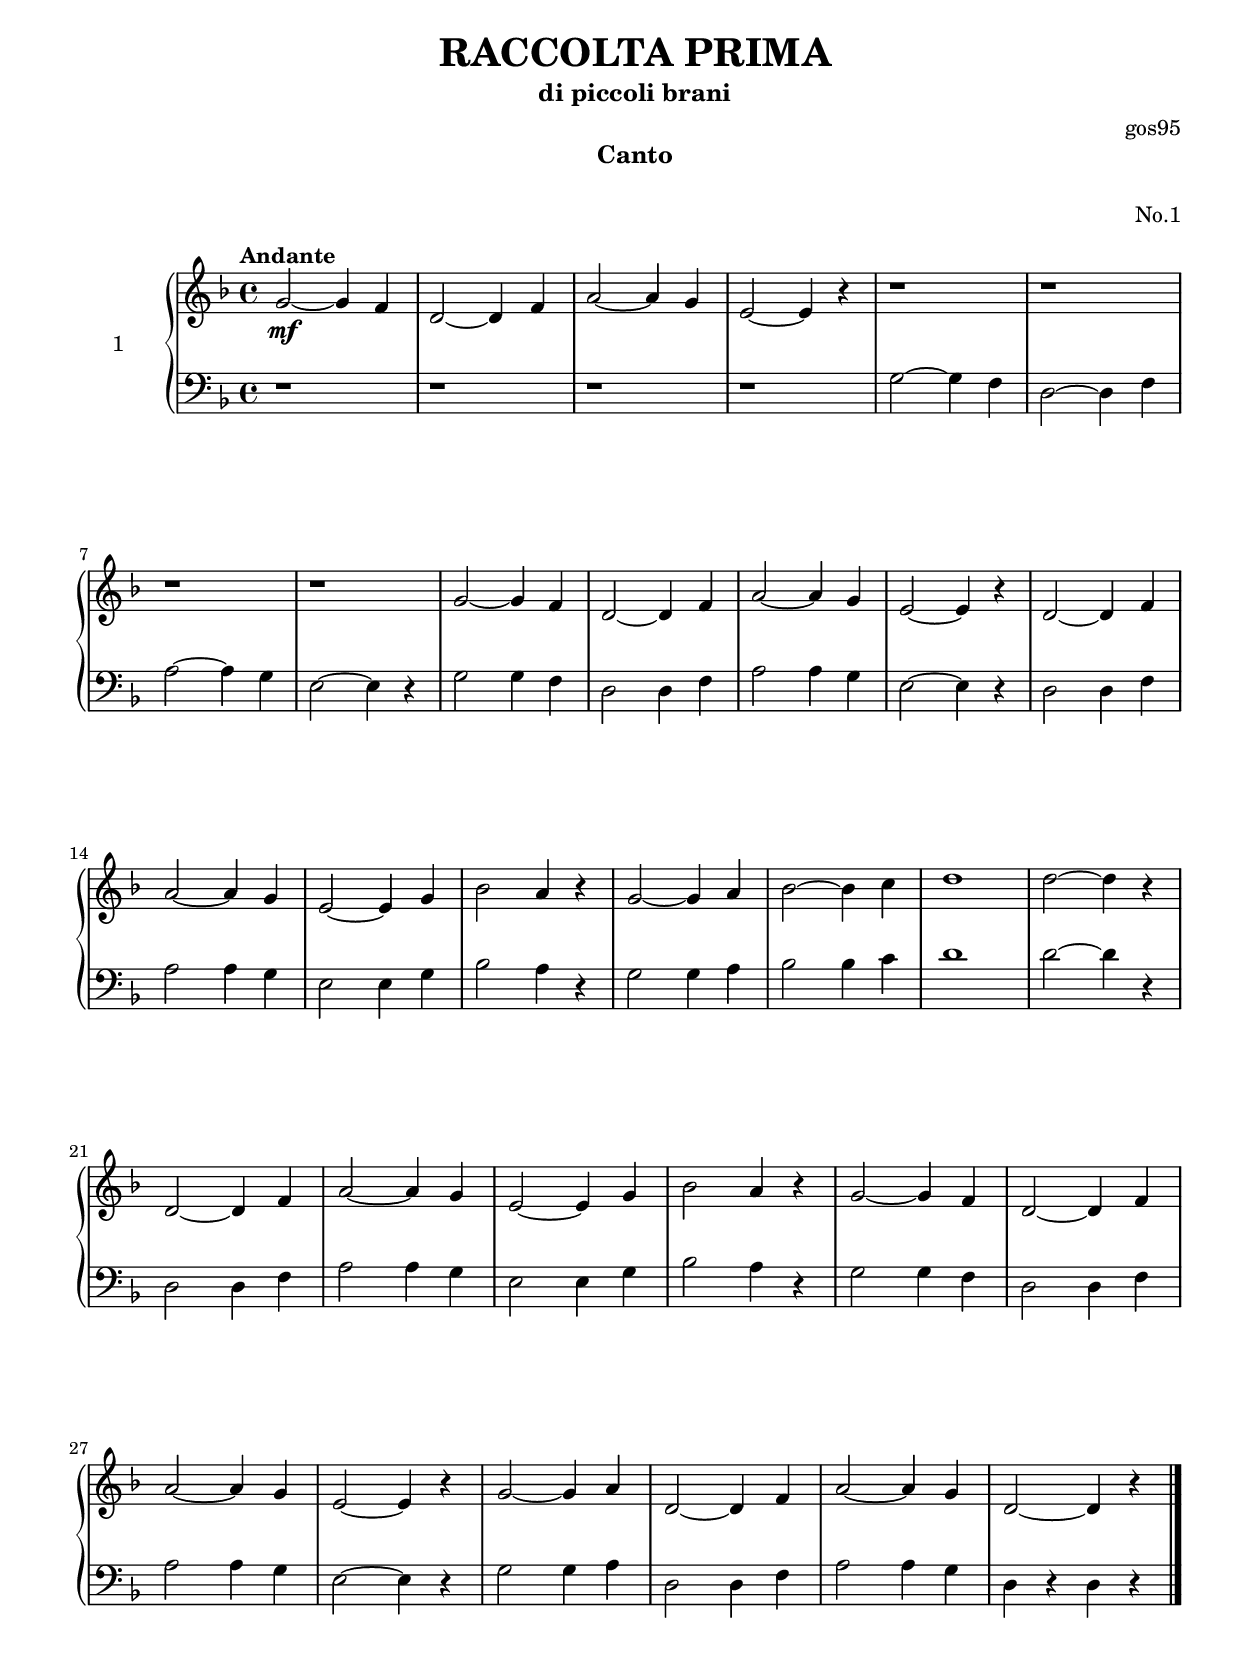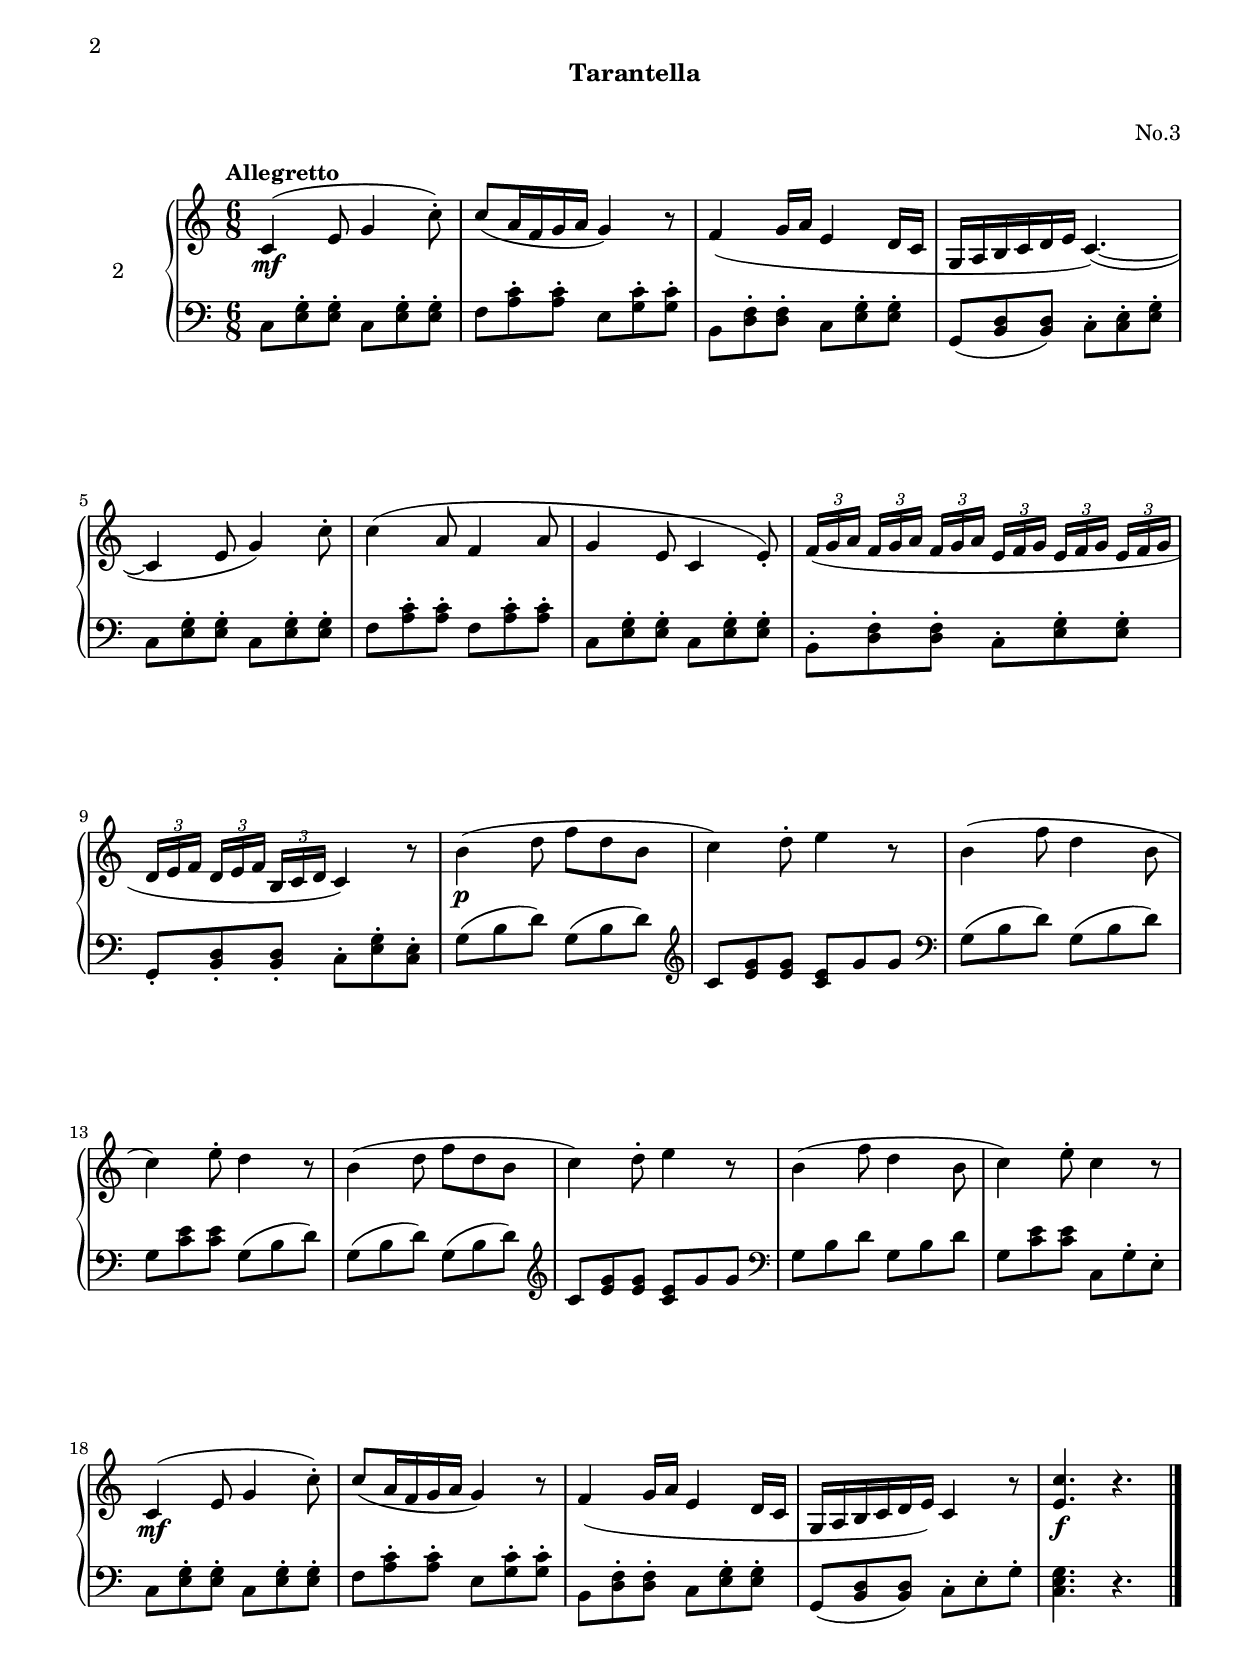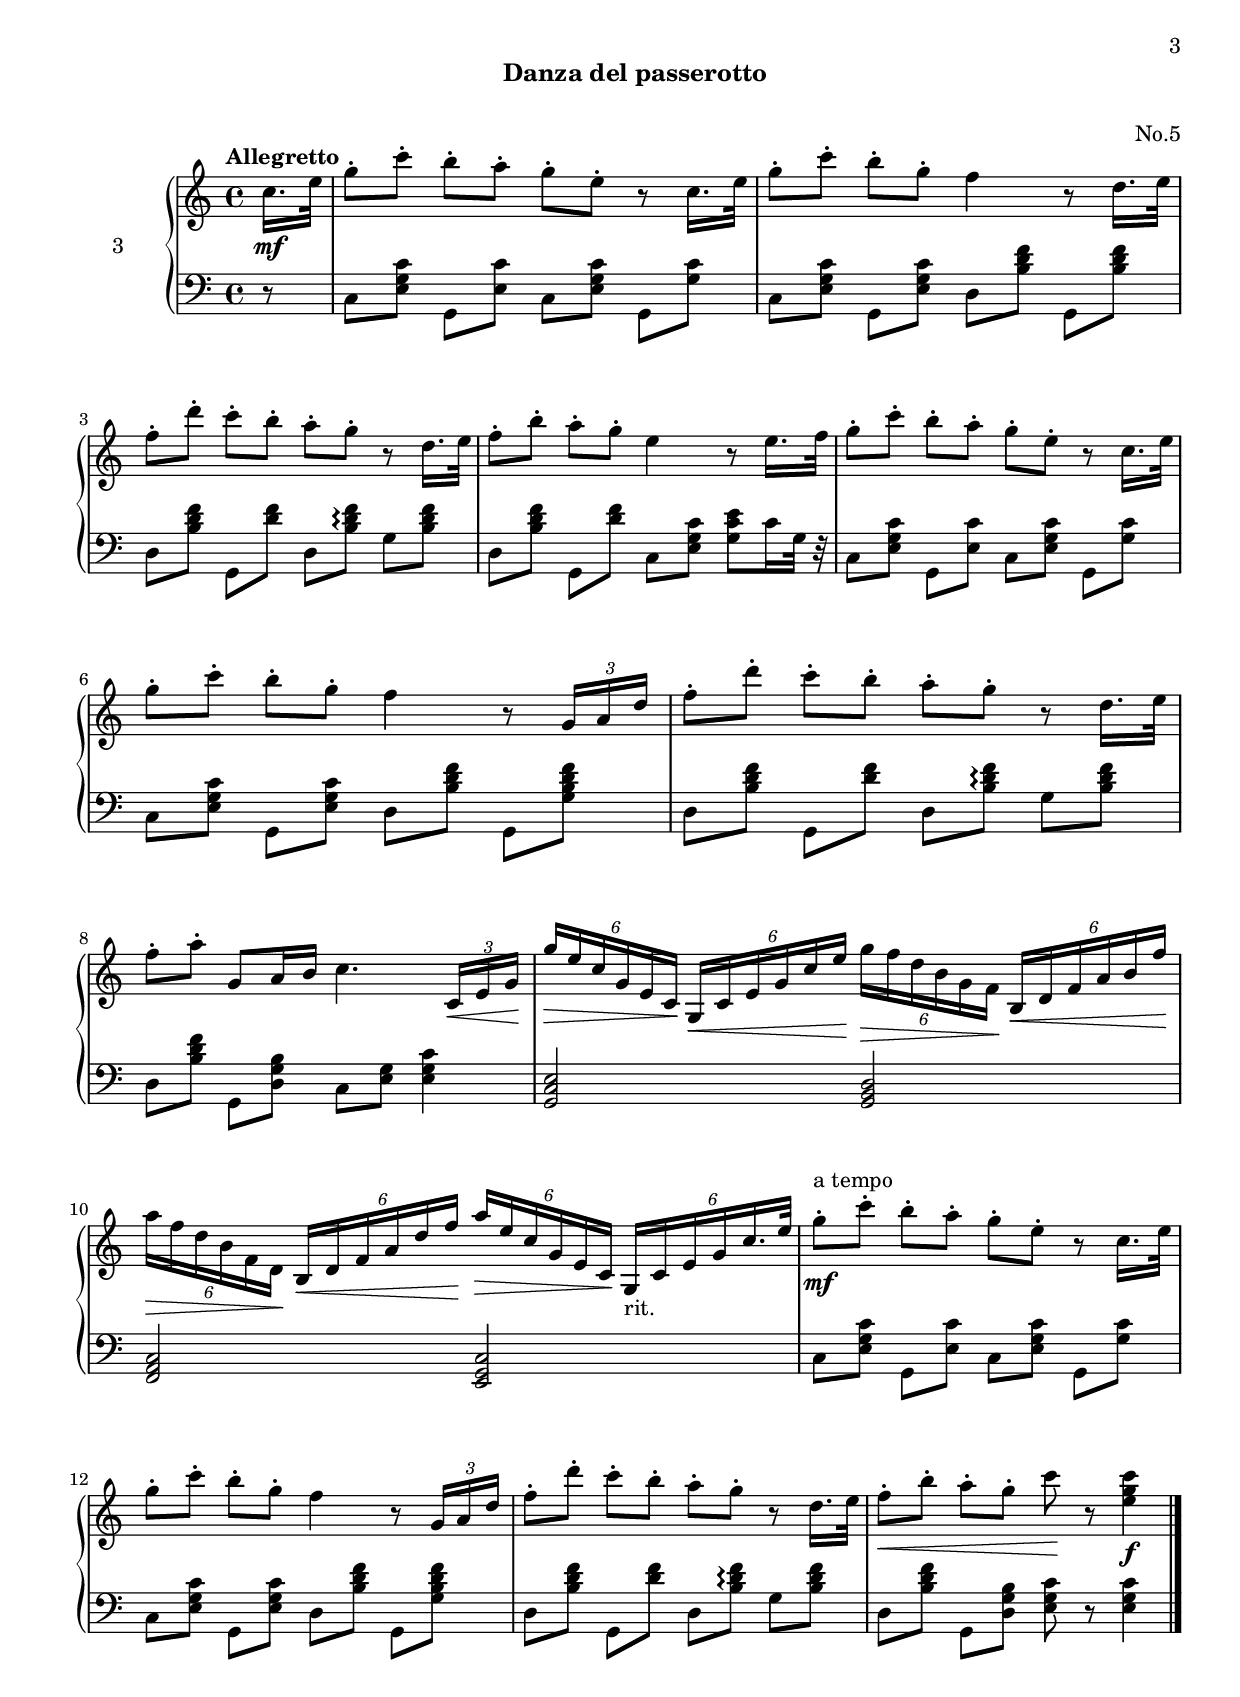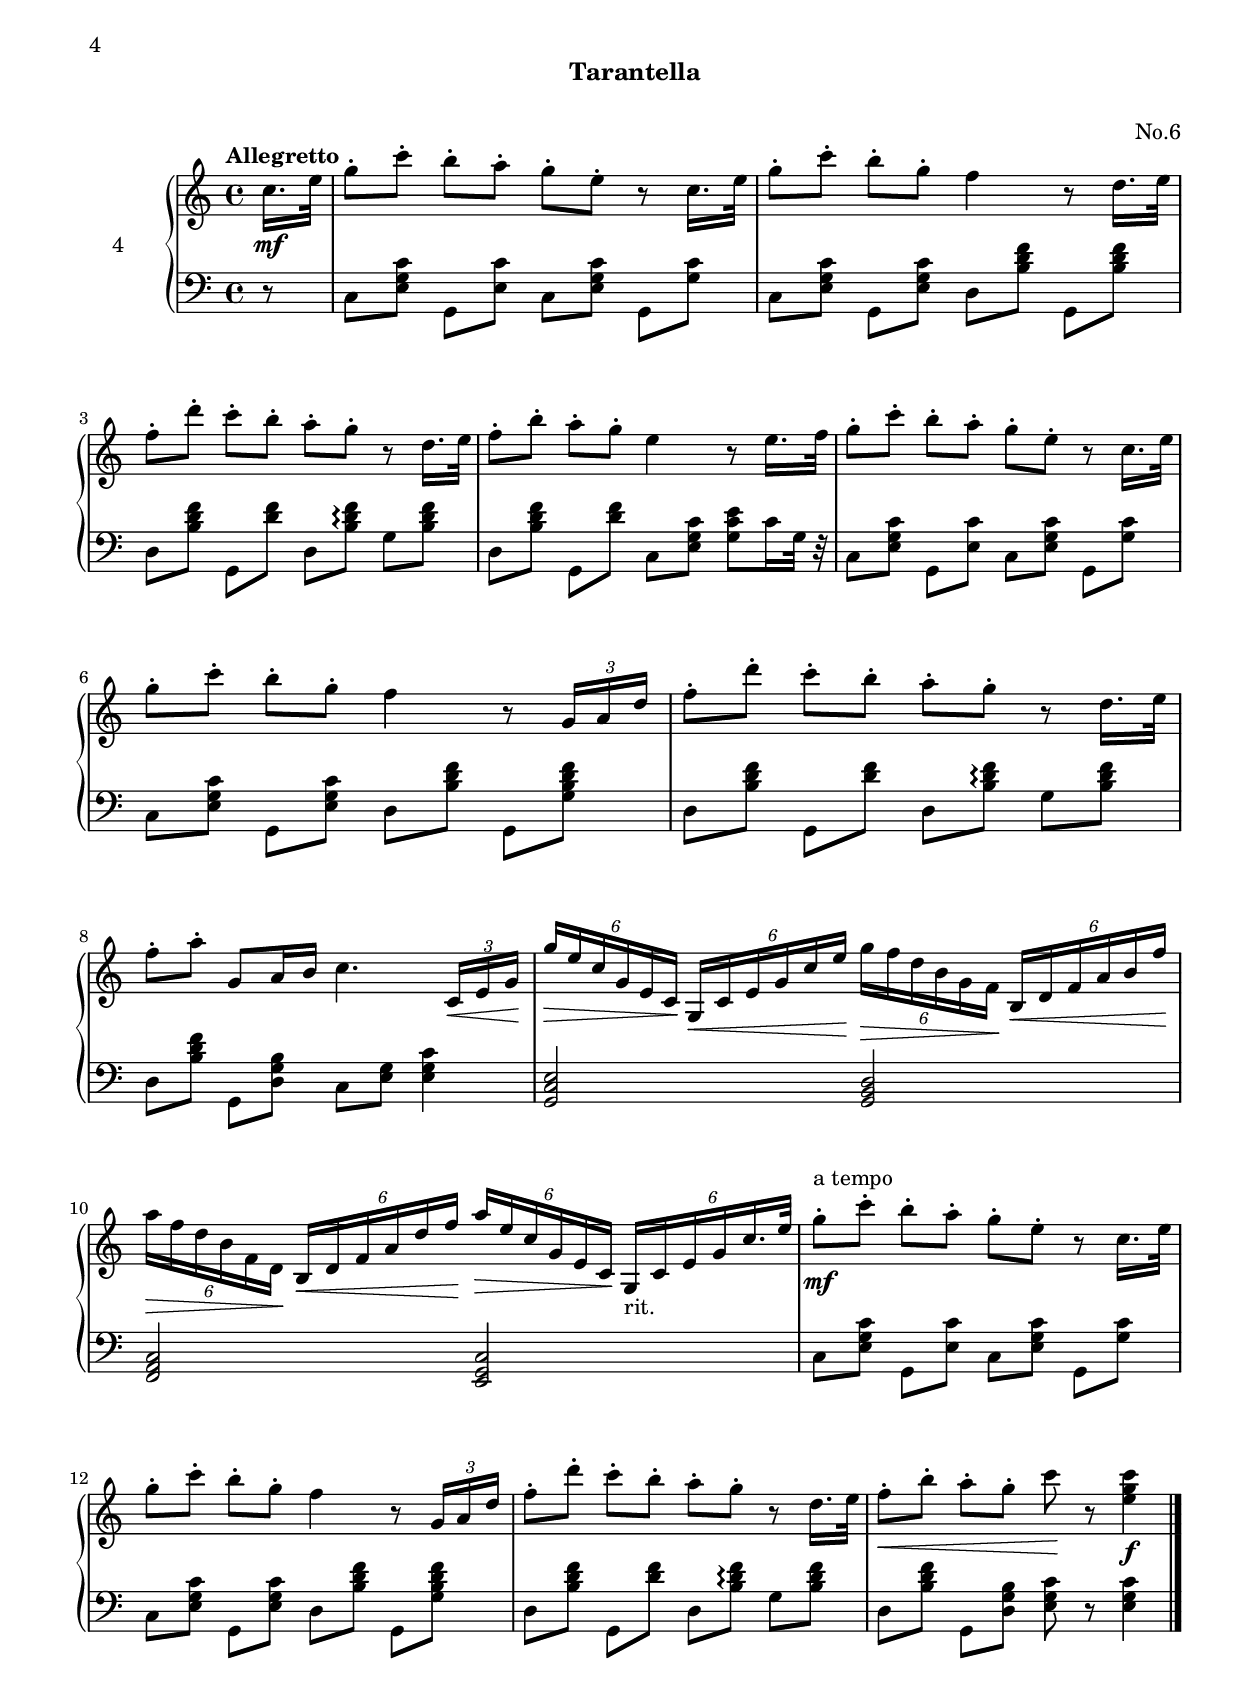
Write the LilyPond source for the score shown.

% ===========================================================================================================
% raccolta-prima.ly
%  ___                _ _          ___     _            
% | _ \__ _ __ __ ___| | |_ __ _  | _ \_ _(_)_ __  __ _ 
% |   / _` / _/ _/ _ \ |  _/ _` | |  _/ '_| | '  \/ _` |
% |_|_\__,_\__\__\___/_|\__\__,_| |_| |_| |_|_|_|_\__,_|
%
% Copyright (c) 2021 Alessandro Fraschetti (mail: gos95@gommagomma.net)
% ===========================================================================================================


\version "2.12.3"
#(ly:set-option 'delete-intermediate-files #t)
#(set-global-staff-size 19)


% ===========================================================================================================
% ------------------------------------------  I N C L U D E S  ----------------------------------------------
% ===========================================================================================================
% ===========================================================================================================
% raccolta-prima-01-canto.ly
%  ___                _ _          ___     _            
% | _ \__ _ __ __ ___| | |_ __ _  | _ \_ _(_)_ __  __ _ 
% |   / _` / _/ _/ _ \ |  _/ _` | |  _/ '_| | '  \/ _` |
% |_|_\__,_\__\__\___/_|\__\__,_| |_| |_| |_|_|_|_\__,_|
%
% Copyright (c) 2021 Alessandro Fraschetti (mail: gos95@gommagomma.net)
% ===========================================================================================================


unoUpper = \relative c'' {
    \clef violin
    \time 4/4
    \key d \minor
	\tempo "Andante"

    g2\mf~ g4 f
    d2~ d4 f
    a2~ a4 g
    e2~ e4 r

    r1
    r1
    r1
    r1

%    \break

    g2~ g4 f
    d2~ d4 f
    a2~ a4 g
    e2~ e4 r

    d2~ d4 f
    a2~ a4 g
    e2~ e4 g
    bes2 a4 r

%    \break

    g2~ g4 a
    bes2~ bes4 c
    d1
    d2~ d4 r

    d,2~ d4 f
    a2~ a4 g
    e2~ e4 g
    bes2 a4 r

%    \break

    g2~ g4 f
    d2~ d4 f
    a2~ a4 g
    e2~ e4 r

    g2~ g4 a
    d,2~ d4 f
    a2~ a4 g
    d2~ d4 r

    \bar "|."
}

unoLower = \relative c' {
    \clef bass
    \time 4/4
	\key d \minor

    r1
    r
    r
    r

    g2~ g4 f
    d2~ d4 f
    a2~ a4 g
    e2~ e4 r

%    \break

    g2   g4 f
    d2   d4 f
    a2   a4 g
    e2~ e4 r

    d2 d4 f
    a2 a4 g
    e2 e4 g
    bes2 a4 r

%    \break

    g2   g4 a
    bes2 bes4 c
    d1
    d2~ d4 r

    d,2  d4 f
    a2  a4 g
    e2  e4 g
    bes2 a4 r

%    \break

    g2   g4 f
    d2   d4 f
    a2   a4 g
    e2~ e4 r

    g2   g4 a
    d,2   d4 f
    a2   a4 g
    d4 r4 d r4

    \bar "|."
}

% ===========================================================================================================
% raccolta-prima-03-tarantella.ly
%  ___                _ _          ___     _            
% | _ \__ _ __ __ ___| | |_ __ _  | _ \_ _(_)_ __  __ _ 
% |   / _` / _/ _/ _ \ |  _/ _` | |  _/ '_| | '  \/ _` |
% |_|_\__,_\__\__\___/_|\__\__,_| |_| |_| |_|_|_|_\__,_|
%
% Copyright (c) 2021 Alessandro Fraschetti (mail: gos95@gommagomma.net)
% ===========================================================================================================


treUpper = \relative c' {
    \clef violin
    \time 6/8
    \key c \major
	\tempo "Allegretto"

	% tema1
	c4\mf( e8 g4 c8\staccato)
	c8( a16 f g a g4) r8
	f4( g16 a e4 d16 c
	g a b c d e c4.~)(

	c4 e8 g4) c8\staccato
	c4( a8 f4 a8
	g4 e8 c4 e8\staccato)
	\tuplet 3/2 { f16[( g a] } \tuplet 3/2 { f[ g a] } \tuplet 3/2 { f[ g a] } \tuplet 3/2 { e[ f g] } \tuplet 3/2 { e[ f g] } \tuplet 3/2 { e[ f g] }
		\tuplet 3/2 { d[ e f] } \tuplet 3/2 { d[ e f] } \tuplet 3/2 { b,[ c d] } c4) r8

	% tema2
    b'4\p( d8 f8 d8 b8
    c4) d8\staccato e4 r8
    b4( f'8 d4 b8
    c4) e8\staccato d4 r8

    b4( d8 f8 d8 b8
    c4) d8\staccato e4 r8
    b4( f'8 d4 b8
    c4) e8\staccato c4 r8

	% coda
	c,4\mf( e8 g4 c8\staccato)
	c8( a16 f g a g4) r8
	f4( g16 a e4 d16 c
	g a b c d e) c4 r8

	<e c'>4.\f r4.


    \bar "|."
}
treLower = \relative c {
    \clef bass
    \time 6/8
    \key c \major	

	% tema1
	c8 <e g>8\staccato <e g>8\staccato			c8 <e g>8\staccato <e g>8\staccato
	f8 <a c>8\staccato <a c>8\staccato			e8 <g c>8\staccato <g c>8\staccato
	b,8 <d f>8\staccato <d f>8\staccato			c8 <e g>8\staccato <e g>8\staccato
	g,8( <b d>8 <b d>8)							c8\staccato <c e>8\staccato <e g>8\staccato

	c8 <e g>8\staccato <e g>8\staccato			c8 <e g>8\staccato <e g>8\staccato
	f8 <a c>8\staccato <a c>8\staccato			f8 <a c>8\staccato <a c>8\staccato
	c,8 <e g>8\staccato <e g>8\staccato			c8 <e g>8\staccato <e g>8\staccato
    b8\staccato <d f>8\staccato <d f>8\staccato	c8\staccato <e g>8\staccato <e g>8\staccato
	g,8\staccato <b d>8\staccato <b d>8\staccato    c8\staccato <e g>8\staccato <c e>8\staccato

	% tema2
    g'8( b8 d8)                      g,8( b8 d8)
    \clef violin c8 <e g>8 <e g>8    <c e>8 g'8 g8
    \clef bass g,8( b8 d8)           g,8( b8 d8)
    g,8 <c e>8 <c e>8                g8( b8 d8)

    g,8( b8 d8)                      g,8( b8 d8)
    \clef violin c8 <e g>8 <e g>8    <c e>8 g'8 g8
    \clef bass g,8 b8 d8             g,8 b8 d8
    g,8 <c e>8 <c e>8                c,8 g'8\staccato e8\staccato

	% coda
	c8 <e g>8\staccato <e g>8\staccato			c8 <e g>8\staccato <e g>8\staccato
	f8 <a c>8\staccato <a c>8\staccato			e8 <g c>8\staccato <g c>8\staccato
	b,8 <d f>8\staccato <d f>8\staccato			c8 <e g>8\staccato <e g>8\staccato
	g,8( <b d>8 <b d>8)							c8\staccato e8\staccato g8\staccato

	<c, e g>4. r4.

    \bar "|."
}

% ===========================================================================================================
% raccolta-prima-05-danza-del-passerotto.ly
%  ___                _ _          ___     _            
% | _ \__ _ __ __ ___| | |_ __ _  | _ \_ _(_)_ __  __ _ 
% |   / _` / _/ _/ _ \ |  _/ _` | |  _/ '_| | '  \/ _` |
% |_|_\__,_\__\__\___/_|\__\__,_| |_| |_| |_|_|_|_\__,_|
%
% Copyright (c) 2021 Alessandro Fraschetti (mail: gos95@gommagomma.net)
% ===========================================================================================================


cinqueUpper = \relative c'' {
    \clef violin
    \time 4/4
    \key c \major
	\tempo "Allegretto"


	% tema1
	\partial 8 c16.\mf e32
	g8\staccato[	c8\staccato]		b8\staccato[	a8\staccato]		g8\staccato[	e8\staccato]		r8 	c16. e32
	g8\staccato[	c8\staccato]		b8\staccato[	g8\staccato]		f4									r8 	d16. e32
	f8\staccato[	d'8\staccato]		c8\staccato[	b8\staccato]		a8\staccato[	g8\staccato]		r8 	d16. e32
	f8\staccato[	b8\staccato]		a8\staccato[	g8\staccato]		e4									r8 	e16. f32


	% tema1 ripetizione
	g8\staccato[	c8\staccato]		b8\staccato[	a8\staccato]		g8\staccato[	e8\staccato]		r8 	c16. e32
	g8\staccato[	c8\staccato]		b8\staccato[	g8\staccato]		f4									r8 	\tuplet 3/2 { g,16[ a d] }
	f8\staccato[	d'8\staccato]		c8\staccato[	b8\staccato]		a8\staccato[	g8\staccato]		r8 	d16. e32
	f8\staccato[	a8\staccato]		g,8[			a16 b]				c4.									\tuplet 3/2 { c,16\<[ e g\!] }

	% tema2
%	\tempo "ad lib"
%	\cadenzaOn
	\tuplet 6/4 { g'16\>[ e c g e c\!] } \tuplet 6/4 { g16\<[ c e g c e\!] }
	\tuplet 6/4 { g16[\> f d b g f\!] } \tuplet 6/4 { b,16\<[ d f a b f'\!] }
	\tuplet 6/4 { a16[\> f d b f d\!] } \tuplet 6/4 { b16\<[ d f a d f\!] }
    \tuplet 6/4 { a16[\> e c g e c\!] } \tuplet 6/4 { g16[-"rit." c e g c16. e32] }
%	\cadenzaOff
	\bar "|"


	% tema1
	g8\staccato\mf^"a tempo"[	c8\staccato]		b8\staccato[	a8\staccato]		g8\staccato[	e8\staccato]		r8 	c16. e32
	g8\staccato[	c8\staccato]		b8\staccato[	g8\staccato]		f4									r8 	\tuplet 3/2 { g,16[ a d] }
	f8\staccato[	d'8\staccato]		c8\staccato[	b8\staccato]		a8\staccato[	g8\staccato]		r8 	d16. e32
	f8\staccato\<[	b8\staccato]		a8\staccato[	g\staccato]			c8\!			r8					<e, g c>4\f


    \bar "|."
}
cinqueLower = \relative c {
    \clef bass
    \time 4/4
    \key c \major	


	% tema1
	\partial 8 r8
	c8[		<e g c>8]			g,8[	<e' c'>8]		c8[		<e g c>8]			g,8[	<g' c>8]
	c,8[	<e g c>8]			g,8[	<e' g c>8]		d8[		<b' d f>8]			g,8[	<b' d f>8]
	d,8[	<b' d f>8]			g,8[	<d'' f>8]		d,8[	<b' d f>8\arpeggio]	g8[		<b d f>8]
	d,8[	<b' d f>8]			g,8[	<d'' f>8]		c,8[	<e g c>8]			<g c e>8 c16 g32 r32


	% tema1 ripetizione
	c,8[	<e g c>8]			g,8[	<e' c'>8]		c8[		<e g c>8]			g,8[	<g' c>8]
	c,8[	<e g c>8]			g,8[	<e' g c>8]		d8[		<b' d f>8]			g,8[	<g' b d f>8]
	d8[		<b' d f>8]			g,8[	<d'' f>8]		d,8[	<b' d f>8\arpeggio]	g8[		<b d f>8]
    d,8[	<b' d f>8]			g,8[	<d' g b>8]		c8[	<e g>8]					<e g c>4

	% tema2
%	\cadenzaOn
	<g, c e>2 			<g b d>2
	<f a c>2 			<e g c>2
%	\cadenzaOff
	\bar "|"


	% tema1
	c'8[	<e g c>8]			g,8[	<e' c'>8]		c8[		<e g c>8]			g,8[	<g' c>8]
	c,8[	<e g c>8]			g,8[	<e' g c>8]		d8[		<b' d f>8]			g,8[	<g' b d f>8]
	d8[		<b' d f>8]			g,8[	<d'' f>8]		d,8[	<b' d f>8\arpeggio]	g8[		<b d f>8]
    d,8[	<b' d f>8]			g,8[	<d' g b>8]		<e g c>8 r8					<e g c>4


    \bar "|."
}



% ===========================================================================================================
% ---------------------------------------------  B O O K  ---------------------------------------------------
% ===========================================================================================================
\book {
    \paper {
        #(set-paper-size "a4")
%        line-width = 180
        left-margin = 15
        bottom-margin = 10
        top-margin = 10
        markup-system-spacing #'basic-distance = #8
        system-system-spacing #'basic-distance = #6
%		ragged-bottom = ##t
%		page-breaking = #ly:minimal-breaking
		print-all-headers = ##t
    }
    \header {
        title       = \markup {\larger "RACCOLTA PRIMA"}
        subtitle    = "di piccoli brani"
%		subsubtitle = "(1989)" %%"scritti al primo anno di lezioni (1989)"
		composer    = "gos95"
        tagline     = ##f
    }


    % -------------------------------------------------------------------------------------------------------------------
    % No1 - Canto
    % -------------------------------------------------------------------------------------------------------------------
    \score {
        \new PianoStaff \with { midiInstrument = #"acoustic grand" }
		<<
            \set PianoStaff.instrumentName = \markup { "1" }
            \new Staff = "treble" << \unoUpper >>
            \new Staff = "bass"   << \unoLower >>
        >>
		\header {
		    title       = ##f
		    subtitle    = "Canto"
			subsubtitle = ##f
			composer    = ##f
			opus        = "No.1"
			meter       = ##f %\markup { \italic "                          Andante" }
	    }
		\layout {}
	    \midi { \context { \Score tempoWholesPerMinute = #(ly:make-moment 88 4) } }
    }
    % -------------------------------------------------------------------------------------------------------------------

    \pageBreak

    % -------------------------------------------------------------------------------------------------------------------
    % No3 - Tarantella
    % -------------------------------------------------------------------------------------------------------------------
    \score {
        \new PianoStaff \with { midiInstrument = #"acoustic grand" }
		<<
            \set PianoStaff.instrumentName = \markup { "2" }
            \new Staff = "treble" << \treUpper >>
            \new Staff = "bass"   << \treLower >>
        >>
		\header {
		    title       = ##f
		    subtitle    = "Tarantella"
			subsubtitle = ##f
			composer    = ##f
			opus        = "No.3"
			meter       = ##f %\markup { \italic "                          Allegretto" }
	    }
		\layout {}
	    \midi { \context { \Score tempoWholesPerMinute = #(ly:make-moment 92 4) } }
    }
    % -------------------------------------------------------------------------------------------------------------------

	\pageBreak

    % -------------------------------------------------------------------------------------------------------------------
    % No5 - Danza del passerotto
    % -------------------------------------------------------------------------------------------------------------------
    \score {
        \new PianoStaff \with { midiInstrument = #"acoustic grand" }
		<<
            \set PianoStaff.instrumentName = \markup { "3" }
            \new Staff = "treble" << \cinqueUpper >>
            \new Staff = "bass"   << \cinqueLower >>
        >>
		\header {
		    title       = ##f
		    subtitle    = "Danza del passerotto"
			subsubtitle = ##f
			composer    = ##f
			opus        = "No.5"
			meter       = ##f %\markup { \italic "                          Allegretto" }
	    }
		\layout {}
	    \midi { \context { \Score tempoWholesPerMinute = #(ly:make-moment 88 4) } }
    }
    % -------------------------------------------------------------------------------------------------------------------

	\pageBreak

    % -------------------------------------------------------------------------------------------------------------------
    % No6 - Valzer
    % -------------------------------------------------------------------------------------------------------------------   
    \score {
        \new PianoStaff \with { midiInstrument = #"acoustic grand" }
		<<
            \set PianoStaff.instrumentName = \markup { "4" }
            \new Staff = "treble" << \cinqueUpper >>
            \new Staff = "bass"   << \cinqueLower >>
        >>
		\header {
		    title       = ##f
		    subtitle    = "Tarantella"
			subsubtitle = ##f
			composer    = ##f
			opus        = "No.6"
			meter       = ##f %\markup { \italic "                          Tempo di valzer" }
	    }
		\layout {}
	    \midi { \context { \Score tempoWholesPerMinute = #(ly:make-moment 80 4) } }
    }
    % -------------------------------------------------------------------------------------------------------------------
}